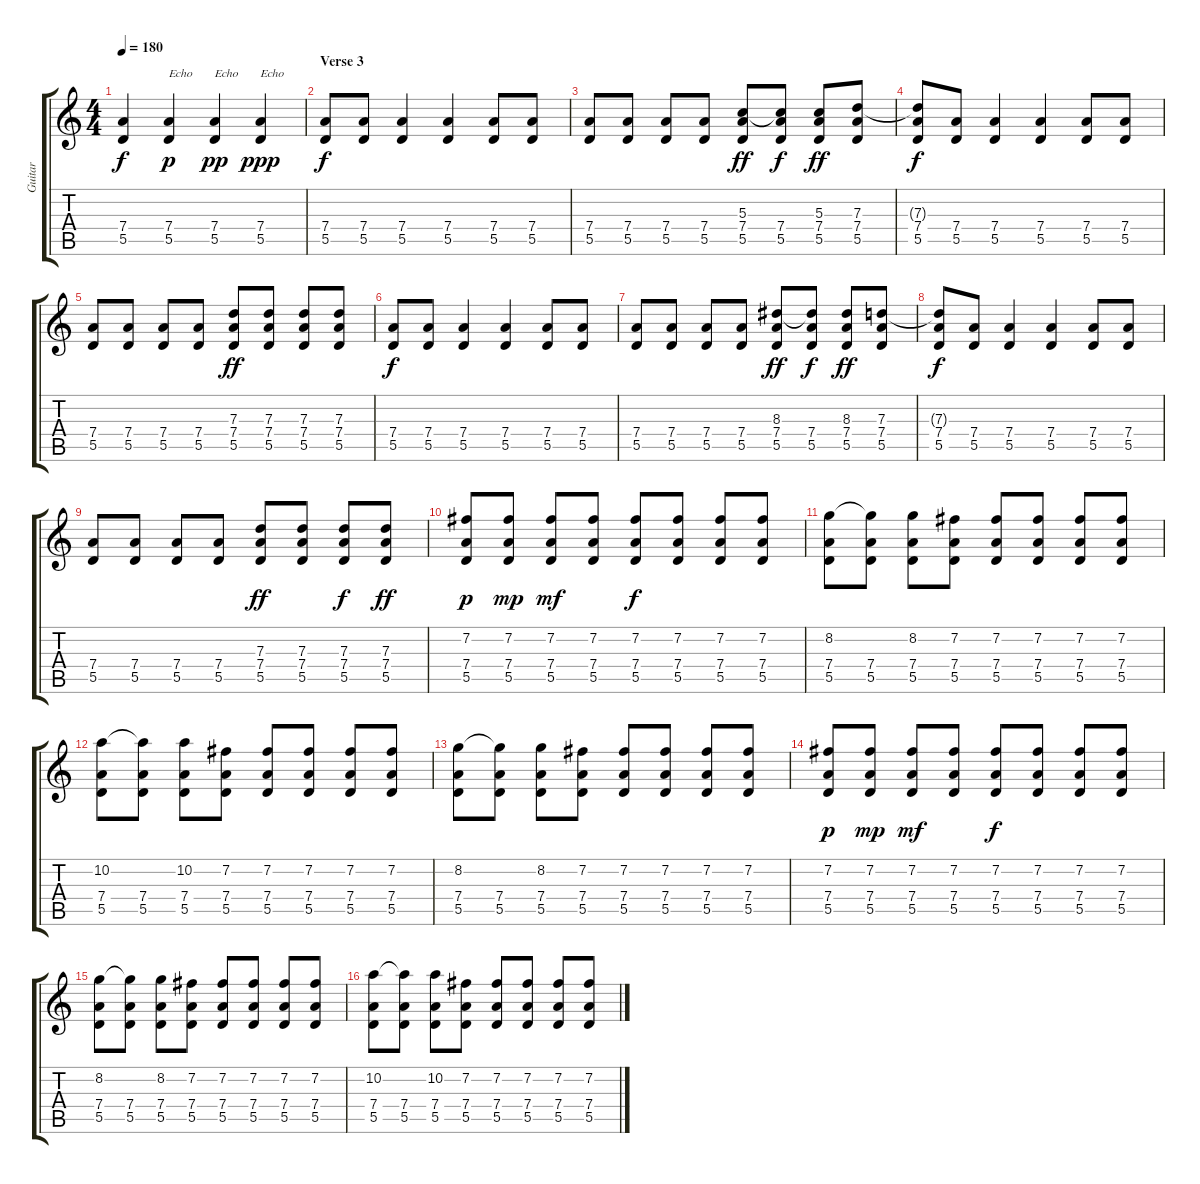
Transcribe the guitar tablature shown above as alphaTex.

\track ("Guitar" "Guitar") {instrument distortionguitar}
\staff {score tabs}
\tuning (E4 B3 G3 D3 A2 E2) {hide}
\ts (4 4)
\tempo 180
\clef g2
\ks c
(7.4 5.5).4{dy f} (7.4 5.5).4{txt "Echo" dy p} (7.4 5.5).4{txt "Echo" dy pp} (7.4 5.5).4{txt "Echo" dy ppp} |
\section ("" "Verse 3")
(7.4 5.5).8{dy f} (7.4 5.5).8 (7.4 5.5).4 (7.4 5.5).4 (7.4 5.5).8 (7.4 5.5).8 |
(7.4 5.5).8 (7.4 5.5).8 (7.4 5.5).8 (7.4 5.5).8 (5.3 7.4 5.5).8{dy ff} (5.3{t} 7.4 5.5).8{dy f} (5.3 7.4 5.5).8{dy ff} (7.3 7.4 5.5).8 |
(7.3{t} 7.4 5.5).8{dy f} (7.4 5.5).8 (7.4 5.5).4 (7.4 5.5).4 (7.4 5.5).8 (7.4 5.5).8 |
(7.4 5.5).8 (7.4 5.5).8 (7.4 5.5).8 (7.4 5.5).8 (7.3 7.4 5.5).8{dy ff} (7.3 7.4 5.5).8 (7.3 7.4 5.5).8 (7.3 7.4 5.5).8 |
(7.4 5.5).8{dy f} (7.4 5.5).8 (7.4 5.5).4 (7.4 5.5).4 (7.4 5.5).8 (7.4 5.5).8 |
(7.4 5.5).8 (7.4 5.5).8 (7.4 5.5).8 (7.4 5.5).8 (8.3 7.4 5.5).8{dy ff} (8.3{t} 7.4 5.5).8{dy f} (8.3 7.4 5.5).8{dy ff} (7.3 7.4 5.5).8 |
(7.3{t} 7.4 5.5).8{dy f} (7.4 5.5).8 (7.4 5.5).4 (7.4 5.5).4 (7.4 5.5).8 (7.4 5.5).8 |
(7.4 5.5).8 (7.4 5.5).8 (7.4 5.5).8 (7.4 5.5).8 (7.3 7.4 5.5).8{dy ff} (7.3 7.4 5.5).8 (7.3 7.4 5.5).8{dy f} (7.3 7.4 5.5).8{dy ff} |
(7.2 7.4 5.5).8{dy p} (7.2 7.4 5.5).8{dy mp} (7.2 7.4 5.5).8{dy mf} (7.2 7.4 5.5).8 (7.2 7.4 5.5).8{dy f} (7.2 7.4 5.5).8 (7.2 7.4 5.5).8 (7.2 7.4 5.5).8 |
(8.2 7.4 5.5).8 (8.2{t} 7.4 5.5).8 (8.2 7.4 5.5).8 (7.2 7.4 5.5).8 (7.2 7.4 5.5).8 (7.2 7.4 5.5).8 (7.2 7.4 5.5).8 (7.2 7.4 5.5).8 |
(10.2 7.4 5.5).8 (10.2{t} 7.4 5.5).8 (10.2 7.4 5.5).8 (7.2 7.4 5.5).8 (7.2 7.4 5.5).8 (7.2 7.4 5.5).8 (7.2 7.4 5.5).8 (7.2 7.4 5.5).8 |
(8.2 7.4 5.5).8 (8.2{t} 7.4 5.5).8 (8.2 7.4 5.5).8 (7.2 7.4 5.5).8 (7.2 7.4 5.5).8 (7.2 7.4 5.5).8 (7.2 7.4 5.5).8 (7.2 7.4 5.5).8 |
(7.2 7.4 5.5).8{dy p} (7.2 7.4 5.5).8{dy mp} (7.2 7.4 5.5).8{dy mf} (7.2 7.4 5.5).8 (7.2 7.4 5.5).8{dy f} (7.2 7.4 5.5).8 (7.2 7.4 5.5).8 (7.2 7.4 5.5).8 |
(8.2 7.4 5.5).8 (8.2{t} 7.4 5.5).8 (8.2 7.4 5.5).8 (7.2 7.4 5.5).8 (7.2 7.4 5.5).8 (7.2 7.4 5.5).8 (7.2 7.4 5.5).8 (7.2 7.4 5.5).8 |
(10.2 7.4 5.5).8 (10.2{t} 7.4 5.5).8 (10.2 7.4 5.5).8 (7.2 7.4 5.5).8 (7.2 7.4 5.5).8 (7.2 7.4 5.5).8 (7.2 7.4 5.5).8 (7.2 7.4 5.5).8
